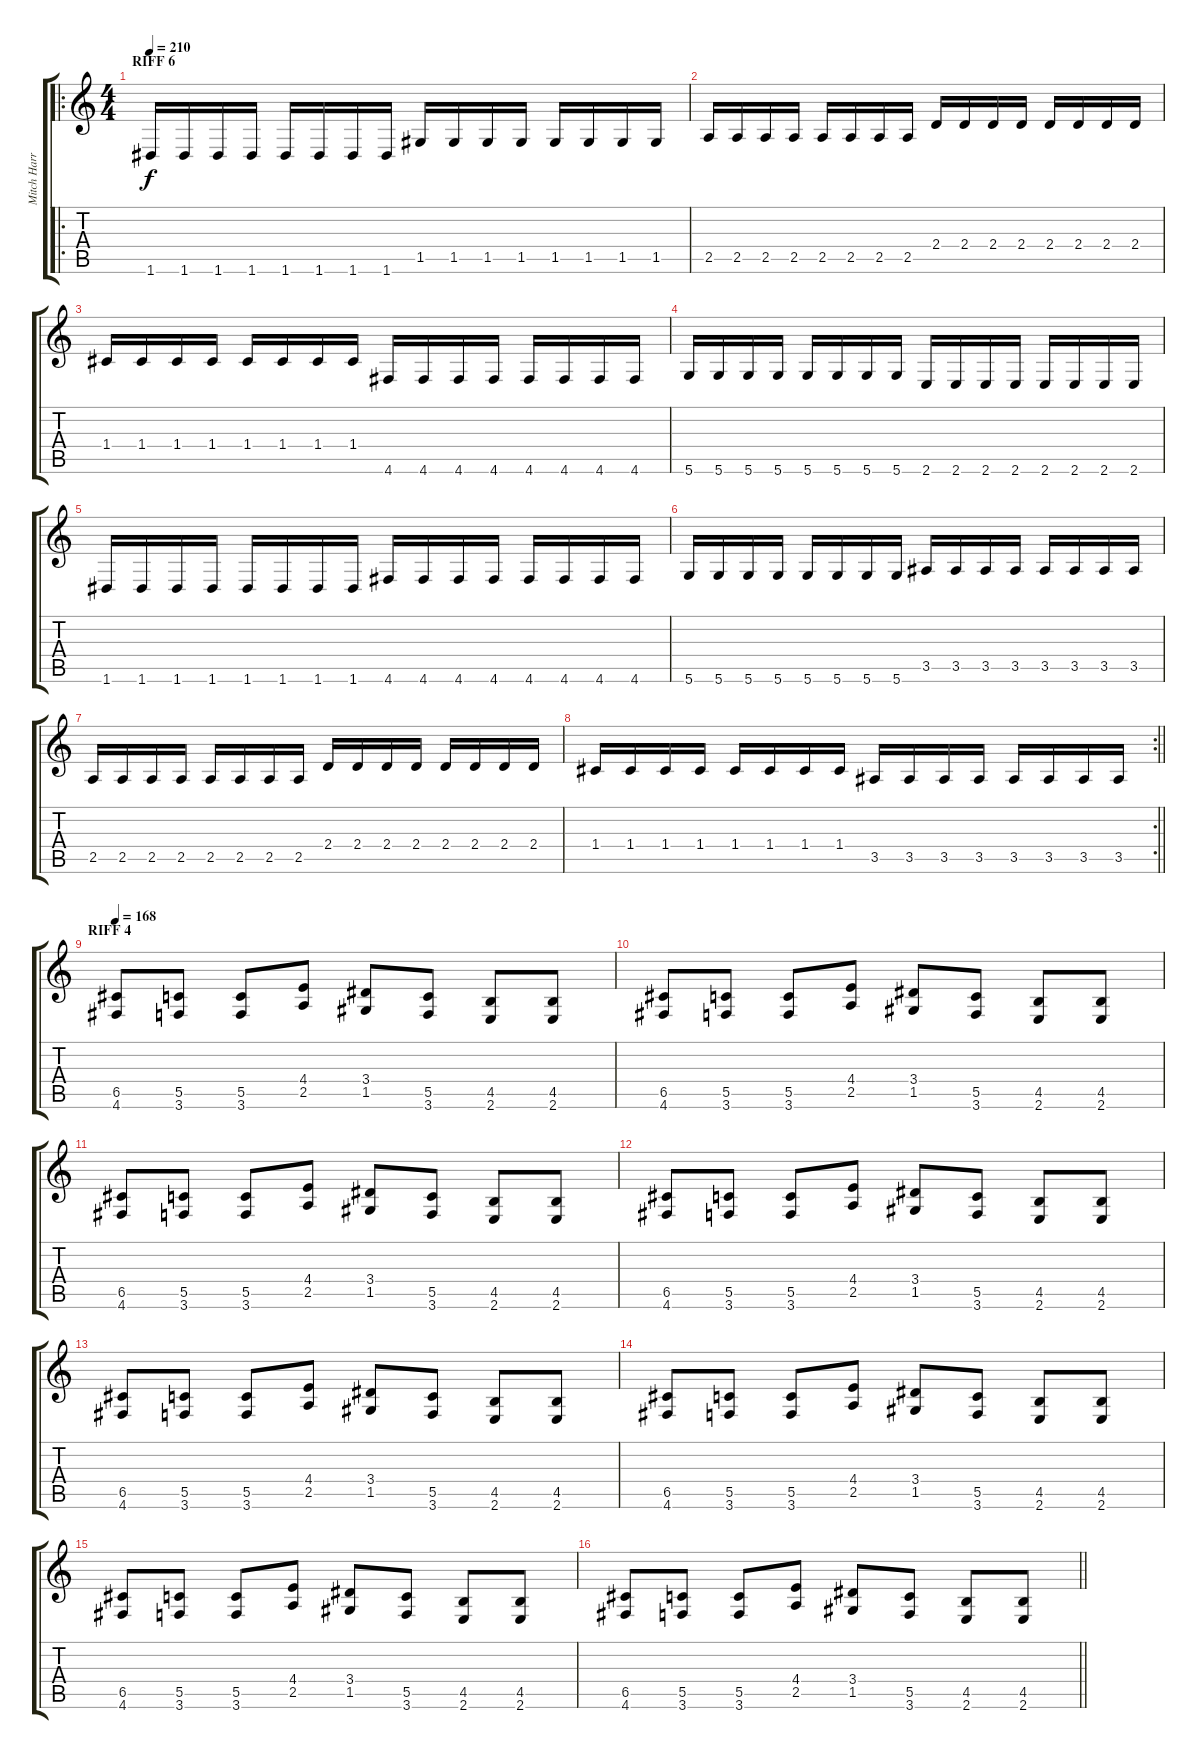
\track ("Mitch Harris" "Mitch Harr") {instrument distortionguitar}
\staff {score tabs}
\tuning (D4 A3 F3 C3 G2 D2) {hide}
\ro
\ts (4 4)
\section ("" "RIFF 6")
\tempo 210
\clef g2
\ks c
1.6.16{dy f} 1.6.16 1.6.16 1.6.16 1.6.16 1.6.16 1.6.16 1.6.16 1.5.16 1.5.16 1.5.16 1.5.16 1.5.16 1.5.16 1.5.16 1.5.16 |
2.5.16 2.5.16 2.5.16 2.5.16 2.5.16 2.5.16 2.5.16 2.5.16 2.4.16 2.4.16 2.4.16 2.4.16 2.4.16 2.4.16 2.4.16 2.4.16 |
1.4.16 1.4.16 1.4.16 1.4.16 1.4.16 1.4.16 1.4.16 1.4.16 4.6.16 4.6.16 4.6.16 4.6.16 4.6.16 4.6.16 4.6.16 4.6.16 |
5.6.16 5.6.16 5.6.16 5.6.16 5.6.16 5.6.16 5.6.16 5.6.16 2.6.16 2.6.16 2.6.16 2.6.16 2.6.16 2.6.16 2.6.16 2.6.16 |
1.6.16 1.6.16 1.6.16 1.6.16 1.6.16 1.6.16 1.6.16 1.6.16 4.6.16 4.6.16 4.6.16 4.6.16 4.6.16 4.6.16 4.6.16 4.6.16 |
5.6.16 5.6.16 5.6.16 5.6.16 5.6.16 5.6.16 5.6.16 5.6.16 3.5.16 3.5.16 3.5.16 3.5.16 3.5.16 3.5.16 3.5.16 3.5.16 |
2.5.16 2.5.16 2.5.16 2.5.16 2.5.16 2.5.16 2.5.16 2.5.16 2.4.16 2.4.16 2.4.16 2.4.16 2.4.16 2.4.16 2.4.16 2.4.16 |
\rc 2
\barLineRight lightlight
1.4.16 1.4.16 1.4.16 1.4.16 1.4.16 1.4.16 1.4.16 1.4.16 3.5.16 3.5.16 3.5.16 3.5.16 3.5.16 3.5.16 3.5.16 3.5.16 |
\section ("" "RIFF 4")
\tempo 168
(6.5 4.6).8 (5.5 3.6).8 (5.5 3.6).8 (4.4 2.5).8 (3.4 1.5).8 (5.5 3.6).8 (4.5 2.6).8 (4.5 2.6).8 |
(6.5 4.6).8 (5.5 3.6).8 (5.5 3.6).8 (4.4 2.5).8 (3.4 1.5).8 (5.5 3.6).8 (4.5 2.6).8 (4.5 2.6).8 |
(6.5 4.6).8 (5.5 3.6).8 (5.5 3.6).8 (4.4 2.5).8 (3.4 1.5).8 (5.5 3.6).8 (4.5 2.6).8 (4.5 2.6).8 |
(6.5 4.6).8 (5.5 3.6).8 (5.5 3.6).8 (4.4 2.5).8 (3.4 1.5).8 (5.5 3.6).8 (4.5 2.6).8 (4.5 2.6).8 |
(6.5 4.6).8 (5.5 3.6).8 (5.5 3.6).8 (4.4 2.5).8 (3.4 1.5).8 (5.5 3.6).8 (4.5 2.6).8 (4.5 2.6).8 |
(6.5 4.6).8 (5.5 3.6).8 (5.5 3.6).8 (4.4 2.5).8 (3.4 1.5).8 (5.5 3.6).8 (4.5 2.6).8 (4.5 2.6).8 |
(6.5 4.6).8 (5.5 3.6).8 (5.5 3.6).8 (4.4 2.5).8 (3.4 1.5).8 (5.5 3.6).8 (4.5 2.6).8 (4.5 2.6).8 |
\barLineRight lightlight
(6.5 4.6).8 (5.5 3.6).8 (5.5 3.6).8 (4.4 2.5).8 (3.4 1.5).8 (5.5 3.6).8 (4.5 2.6).8 (4.5 2.6).8
